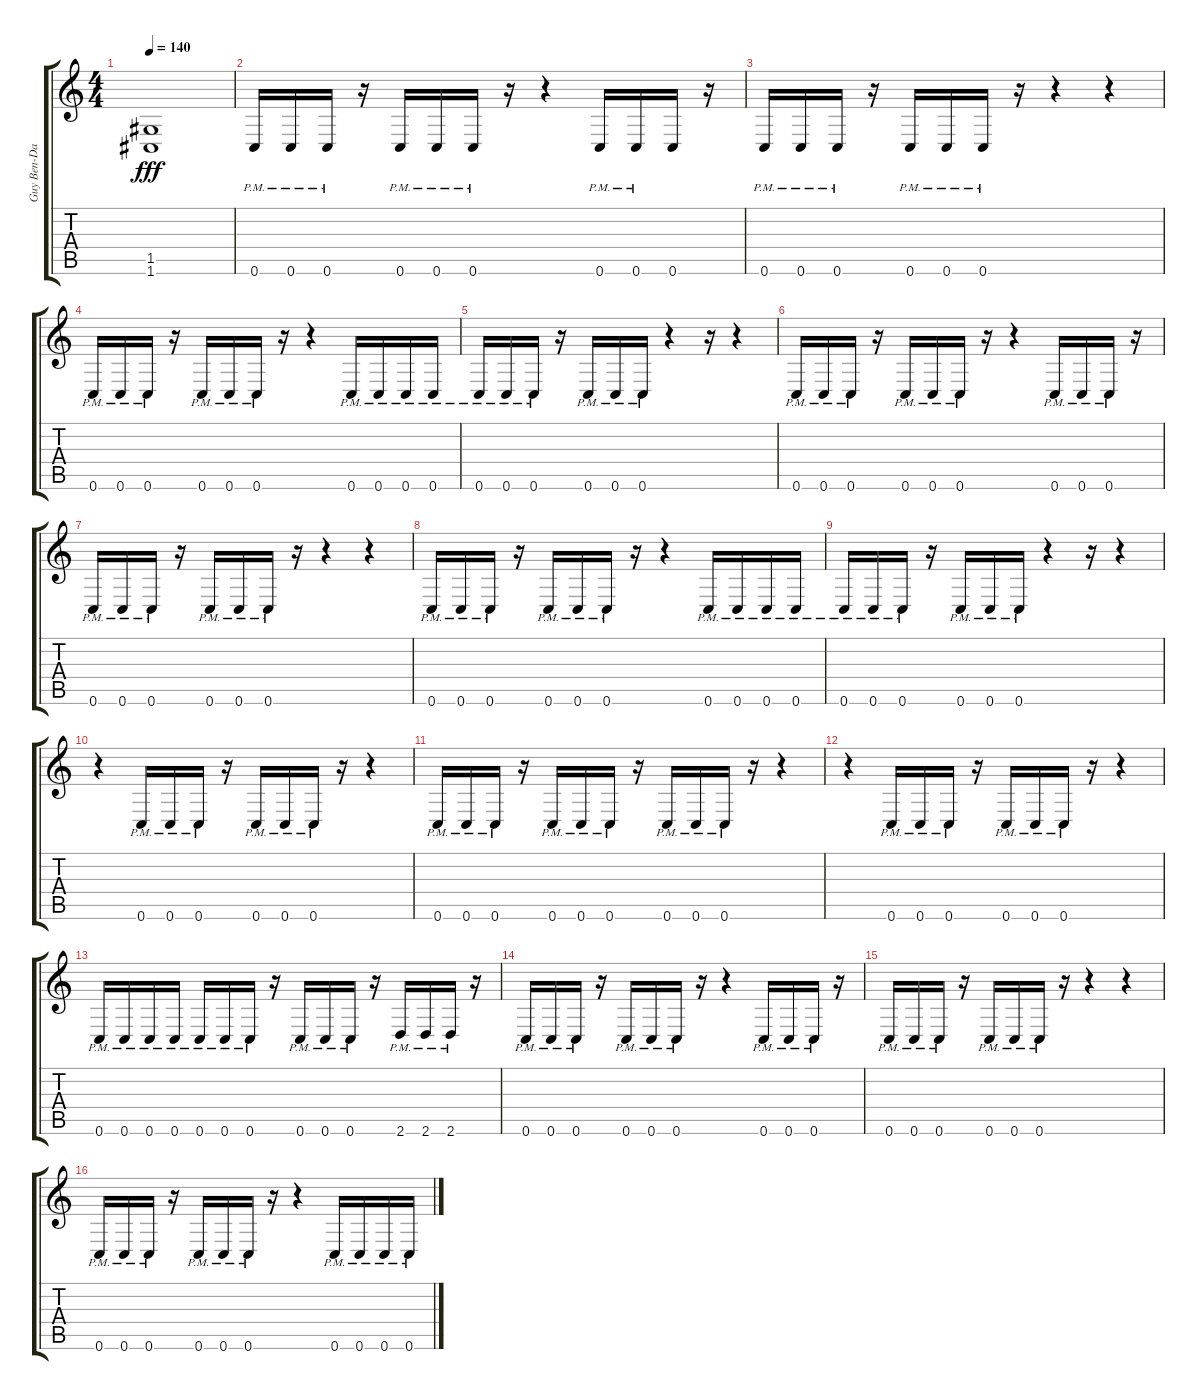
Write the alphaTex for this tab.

\track ("Guy Ben-David" "Guy Ben-Da") {instrument distortionguitar}
\staff {score tabs}
\tuning (D4 A3 F3 C3 G2 C2) {hide}
\ts (4 4)
\tempo 140
\clef g2
\ks c
(1.5{t} 1.6{t}).1{dy fff} |
0.6{pm}.16 0.6{pm}.16 0.6{pm}.16 r.16 0.6{pm}.16 0.6{pm}.16 0.6{pm}.16 r.16 r.4 0.6{pm}.16 0.6{pm}.16 0.6.16 r.16 |
0.6{pm}.16 0.6{pm}.16 0.6{pm}.16 r.16 0.6{pm}.16 0.6{pm}.16 0.6{pm}.16 r.16 r.4 r.4 |
0.6{pm}.16 0.6{pm}.16 0.6{pm}.16 r.16 0.6{pm}.16 0.6{pm}.16 0.6{pm}.16 r.16 r.4 0.6{pm}.16 0.6{pm}.16 0.6{pm}.16 0.6{pm}.16 |
0.6{pm}.16 0.6{pm}.16 0.6{pm}.16 r.16 0.6{pm}.16 0.6{pm}.16 0.6{pm}.16 r.4 r.16 r.4 |
0.6{pm}.16 0.6{pm}.16 0.6{pm}.16 r.16 0.6{pm}.16 0.6{pm}.16 0.6{pm}.16 r.16 r.4 0.6{pm}.16 0.6{pm}.16 0.6{pm}.16 r.16 |
0.6{pm}.16 0.6{pm}.16 0.6{pm}.16 r.16 0.6{pm}.16 0.6{pm}.16 0.6{pm}.16 r.16 r.4 r.4 |
0.6{pm}.16 0.6{pm}.16 0.6{pm}.16 r.16 0.6{pm}.16 0.6{pm}.16 0.6{pm}.16 r.16 r.4 0.6{pm}.16 0.6{pm}.16 0.6{pm}.16 0.6{pm}.16 |
0.6{pm}.16 0.6{pm}.16 0.6{pm}.16 r.16 0.6{pm}.16 0.6{pm}.16 0.6{pm}.16 r.4 r.16 r.4 |
r.4 0.6{pm}.16 0.6{pm}.16 0.6{pm}.16 r.16 0.6{pm}.16 0.6{pm}.16 0.6{pm}.16 r.16 r.4 |
0.6{pm}.16 0.6{pm}.16 0.6{pm}.16 r.16 0.6{pm}.16 0.6{pm}.16 0.6{pm}.16 r.16 0.6{pm}.16 0.6{pm}.16 0.6{pm}.16 r.16 r.4 |
r.4 0.6{pm}.16 0.6{pm}.16 0.6{pm}.16 r.16 0.6{pm}.16 0.6{pm}.16 0.6{pm}.16 r.16 r.4 |
0.6{pm}.16 0.6{pm}.16 0.6{pm}.16 0.6{pm}.16 0.6{pm}.16 0.6{pm}.16 0.6{pm}.16 r.16 0.6{pm}.16 0.6{pm}.16 0.6{pm}.16 r.16 2.6{pm}.16 2.6{pm}.16 2.6{pm}.16 r.16 |
0.6{pm}.16 0.6{pm}.16 0.6{pm}.16 r.16 0.6{pm}.16 0.6{pm}.16 0.6{pm}.16 r.16 r.4 0.6{pm}.16 0.6{pm}.16 0.6{pm}.16 r.16 |
0.6{pm}.16 0.6{pm}.16 0.6{pm}.16 r.16 0.6{pm}.16 0.6{pm}.16 0.6{pm}.16 r.16 r.4 r.4 |
0.6{pm}.16 0.6{pm}.16 0.6{pm}.16 r.16 0.6{pm}.16 0.6{pm}.16 0.6{pm}.16 r.16 r.4 0.6{pm}.16 0.6{pm}.16 0.6{pm}.16 0.6{pm}.16
